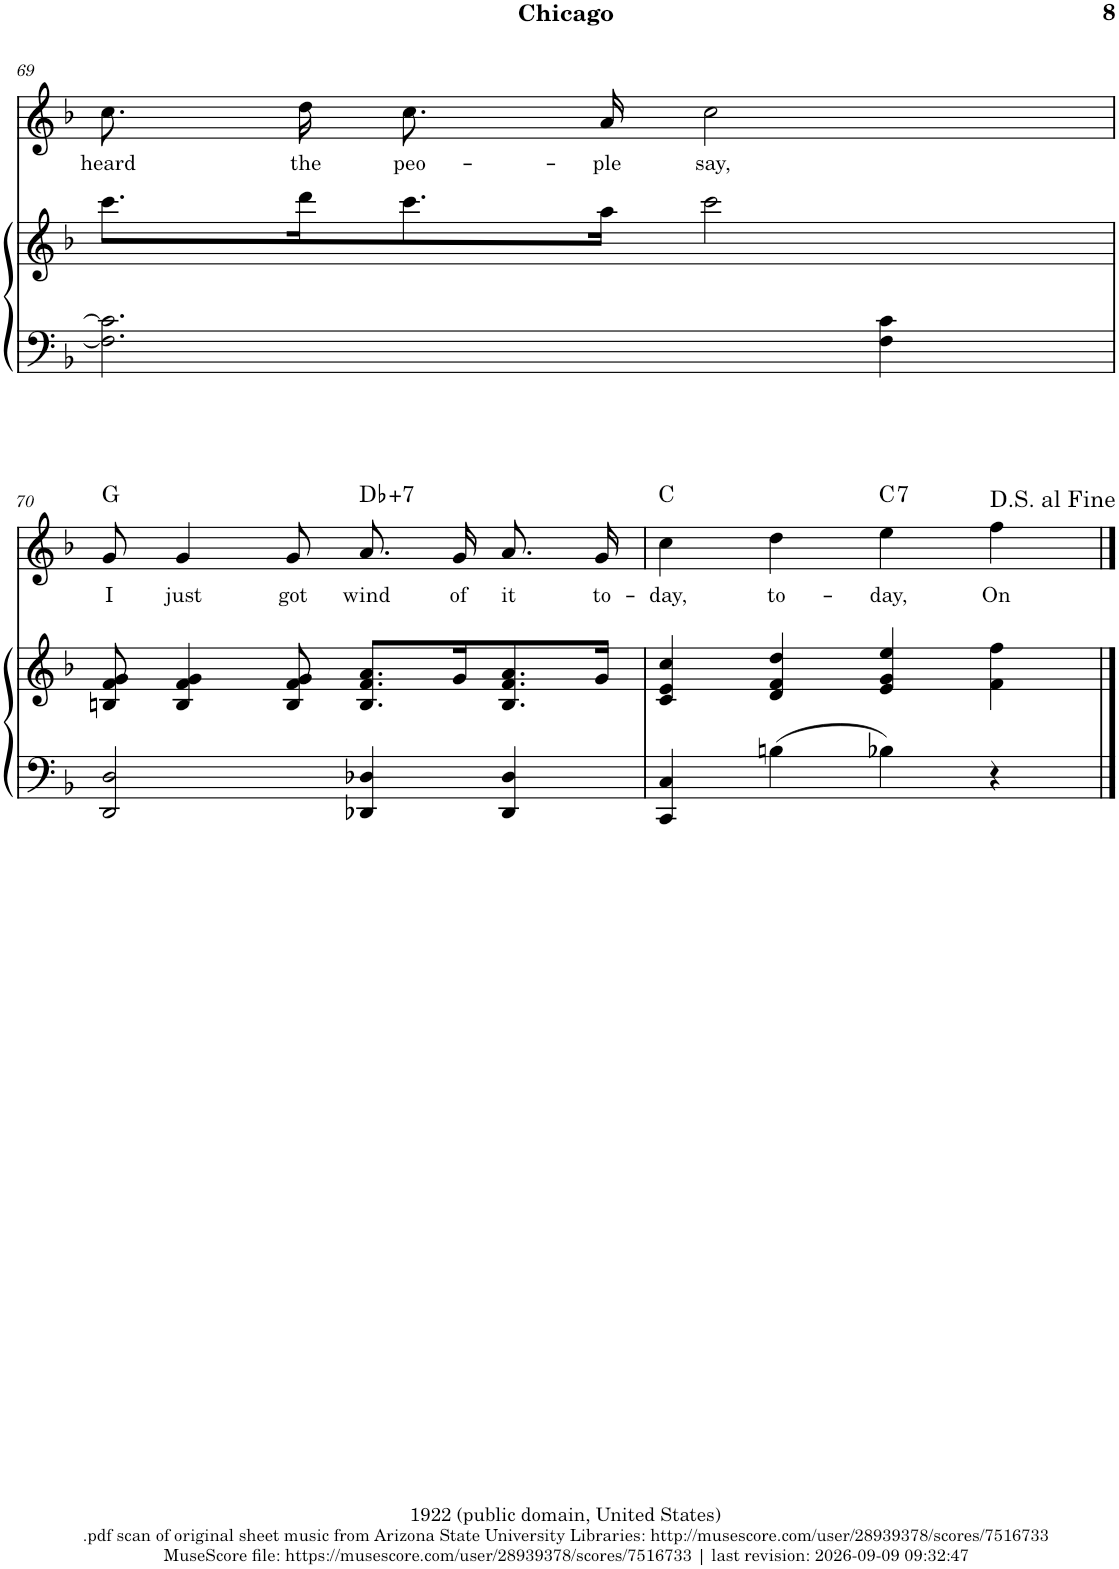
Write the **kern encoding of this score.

**kern	**kern	**kern	**text	**harte
*part2	*part2	*part1	*part1	*part1
*staff3	*staff2	*staff1	*staff1	*
*I"Piano	*	*I"Voice	*	*
*I'Pno	*	*	*	*
!!LO:PB:g=z
*clefF4	*clefG2	*clefG2	*	*
*k[b-]	*k[b-]	*k[b-]	*	*
*M2/2	*M2/2	*M2/2	*	*
*met(c|)	*met(c|)	*met(c|)	*	*
=69	=69	=69	=69	=69
!	!	!	!LO:LY:b	!
2.F\] 2.c\]	8.ccc\L	8.cc\L	heard	.
!	!	!	!LO:LY:b	!
.	16ddd\K	16dd\K	the	.
!	!	!	!LO:LY:b	!
.	8.ccc\	8.cc\	peo-	.
!	!	!	!LO:LY:b	!
.	16aa\Jk	16a\Jk	-ple	.
!	!	!	!LO:LY:b	!
.	2ccc\	2cc\	say,	.
4F\ 4c\	.	.	.	.
!!LO:LB:g=z
=70	=70	=70	=70	=70
!	!	!	!LO:LY:b	!
2DD/ 2D/	8Bn/ 8f/ 8g/	8g/	I	G:maj
!	!	!	!LO:LY:b	!
.	4B/ 4f/ 4g/	4g/	just	.
!	!	!	!LO:LY:b	!
.	8B/ 8f/ 8g/	8g/	got	.
!	!	!	!LO:LY:b	!LO:H:kt=7
4DD-X/ 4D-X/	8.B/ 8.f/ 8.a/L	8.a/L	wind	Db:aug(b7)
!	!	!	!LO:LY:b	!
.	16g/K	16g/K	of	.
!	!	!	!LO:LY:b	!
4DD-/ 4D-/	8.B/ 8.f/ 8.a/	8.a/	it	.
!	!	!	!LO:LY:b	!
.	16g/Jk	16g/Jk	to-	.
=71	=71	=71	=71	=71
!	!	!	!LO:LY:b	!
4CC/ 4C/	4c/ 4e/ 4cc/	4cc\	-day,	C:maj
!	!	!	!LO:LY:b	!
4Bn\	4d/ 4f/ 4dd/	4ddn\	to-	.
!	!	!	!LO:LY:b	!LO:H:kt=7
4B-X\	4e/ 4g/ 4ee/	4ee\	-day,	C:7
!	!	!	!LO:LY:b	!
4r	4f\ 4ff\	4ff\	On	.
==	==	==	==	==
*-	*-	*-	*-	*-
